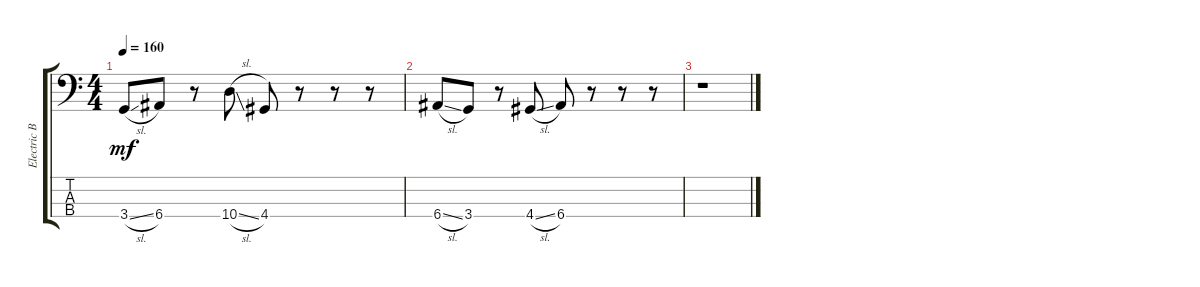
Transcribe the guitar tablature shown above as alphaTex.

\track ("Electric Bass" "Electric B") {instrument electricbassfinger}
\staff {score tabs}
\tuning (G2 D2 A1 E1) {hide}
\ts (4 4)
\tempo 160
\clef f4
\ks c
3.4{sl}.8{dy mf} 6.4.8 r.8 10.4{sl}.8 4.4.8 r.8 r.8 r.8 |
6.4{sl}.8 3.4.8 r.8 4.4{sl}.8 6.4.8 r.8 r.8 r.8 |
r.1
